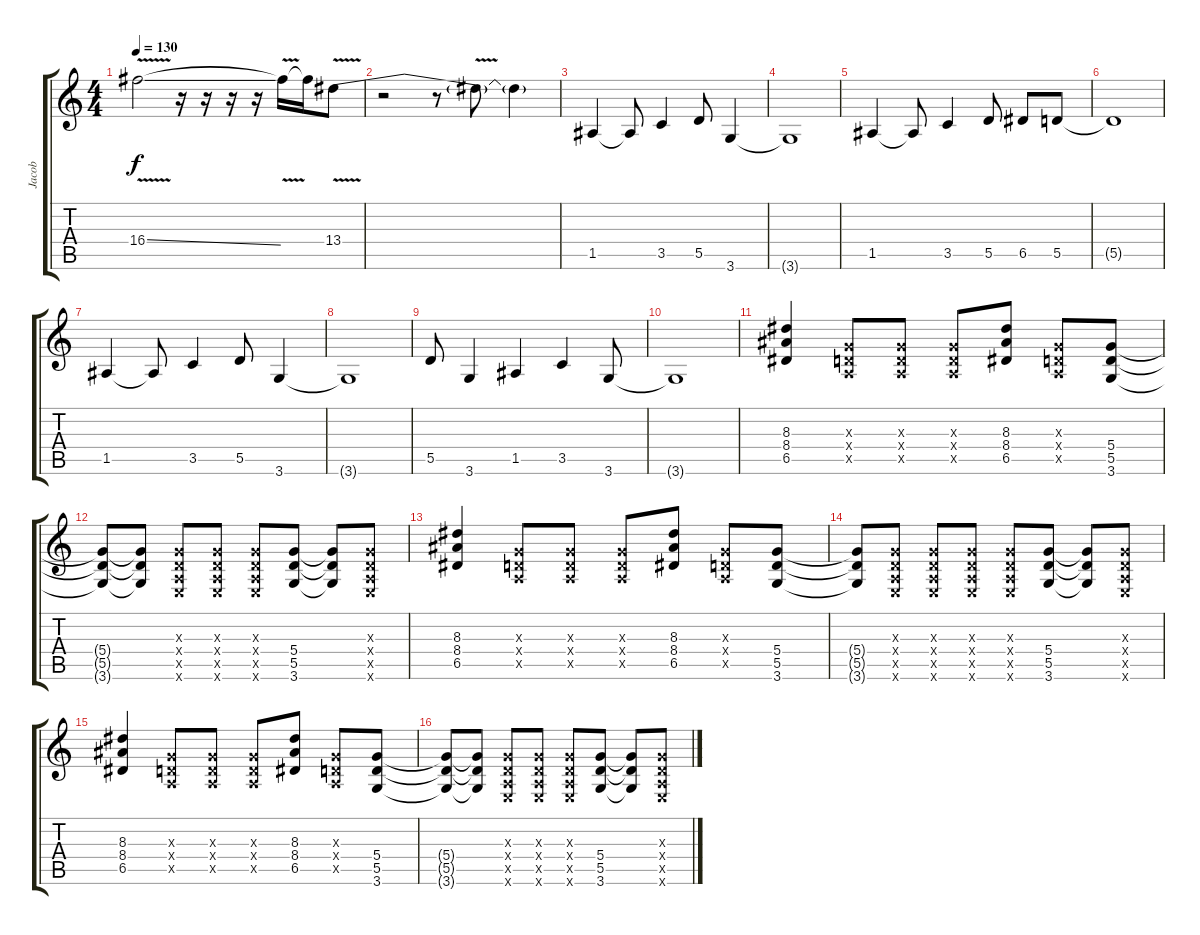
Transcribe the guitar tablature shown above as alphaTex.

\track ("Jacob" "Jacob") {instrument distortionguitar}
\staff {score tabs}
\tuning (E4 B3 G3 D3 A2 E2) {hide}
\ts (4 4)
\tempo 130
\clef g2
\ks c
16.4{v ss}.2{dy f} r.16 r.16 r.16 r.16 16.4{t}.16 16.4{t}.16 13.4{be (custom 0 0 9 0 11 0 15 0 60 0) v}.8 |
r.2 r.8 13.4{t}.8 13.4{t}.4 |
1.5.4 1.5{t}.8 3.5.4 5.5.8 3.6.4 |
3.6{t}.1 |
1.5.4{instrument distortionguitar} 1.5{t}.8 3.5.4 5.5.8 6.5.8 5.5.8 |
5.5{t}.1 |
1.5.4 1.5{t}.8 3.5.4 5.5.8 3.6.4 |
3.6{t}.1 |
5.5.8 3.6.4 1.5.4 3.5.4 3.6.8 |
3.6{t}.1 |
(8.3 8.4 6.5).4{instrument distortionguitar} (0.3{x} 0.4{x} 0.5{x}).8 (0.3{x} 0.4{x} 0.5{x}).8 (0.3{x} 0.4{x} 0.5{x}).8 (8.3 8.4 6.5).8 (0.3{x} 0.4{x} 0.5{x}).8 (5.4 5.5 3.6).8 |
(5.4{t} 5.5{t} 3.6{t}).8 (5.4{t} 5.5{t} 3.6{t}).8 (0.3{x} 0.4{x} 0.5{x} 0.6{x}).8 (0.3{x} 0.4{x} 0.5{x} 0.6{x}).8 (0.3{x} 0.4{x} 0.5{x} 0.6{x}).8 (5.4 5.5 3.6).8 (5.4{t} 5.5{t} 3.6{t}).8 (0.3{x} 0.4{x} 0.5{x} 0.6{x}).8 |
(8.3 8.4 6.5).4{instrument distortionguitar} (0.3{x} 0.4{x} 0.5{x}).8 (0.3{x} 0.4{x} 0.5{x}).8 (0.3{x} 0.4{x} 0.5{x}).8 (8.3 8.4 6.5).8 (0.3{x} 0.4{x} 0.5{x}).8 (5.4 5.5 3.6).8 |
(5.4{t} 5.5{t} 3.6{t}).8 (0.3{x} 0.4{x} 0.5{x} 0.6{x}).8 (0.3{x} 0.4{x} 0.5{x} 0.6{x}).8 (0.3{x} 0.4{x} 0.5{x} 0.6{x}).8 (0.3{x} 0.4{x} 0.5{x} 0.6{x}).8 (5.4 5.5 3.6).8 (5.4{t} 5.5{t} 3.6{t}).8 (0.3{x} 0.4{x} 0.5{x} 0.6{x}).8 |
(8.3 8.4 6.5).4{instrument distortionguitar} (0.3{x} 0.4{x} 0.5{x}).8 (0.3{x} 0.4{x} 0.5{x}).8 (0.3{x} 0.4{x} 0.5{x}).8 (8.3 8.4 6.5).8 (0.3{x} 0.4{x} 0.5{x}).8 (5.4 5.5 3.6).8 |
(5.4{t} 5.5{t} 3.6{t}).8 (5.4{t} 5.5{t} 3.6{t}).8 (0.3{x} 0.4{x} 0.5{x} 0.6{x}).8 (0.3{x} 0.4{x} 0.5{x} 0.6{x}).8 (0.3{x} 0.4{x} 0.5{x} 0.6{x}).8 (5.4 5.5 3.6).8 (5.4{t} 5.5{t} 3.6{t}).8 (0.3{x} 0.4{x} 0.5{x} 0.6{x}).8
